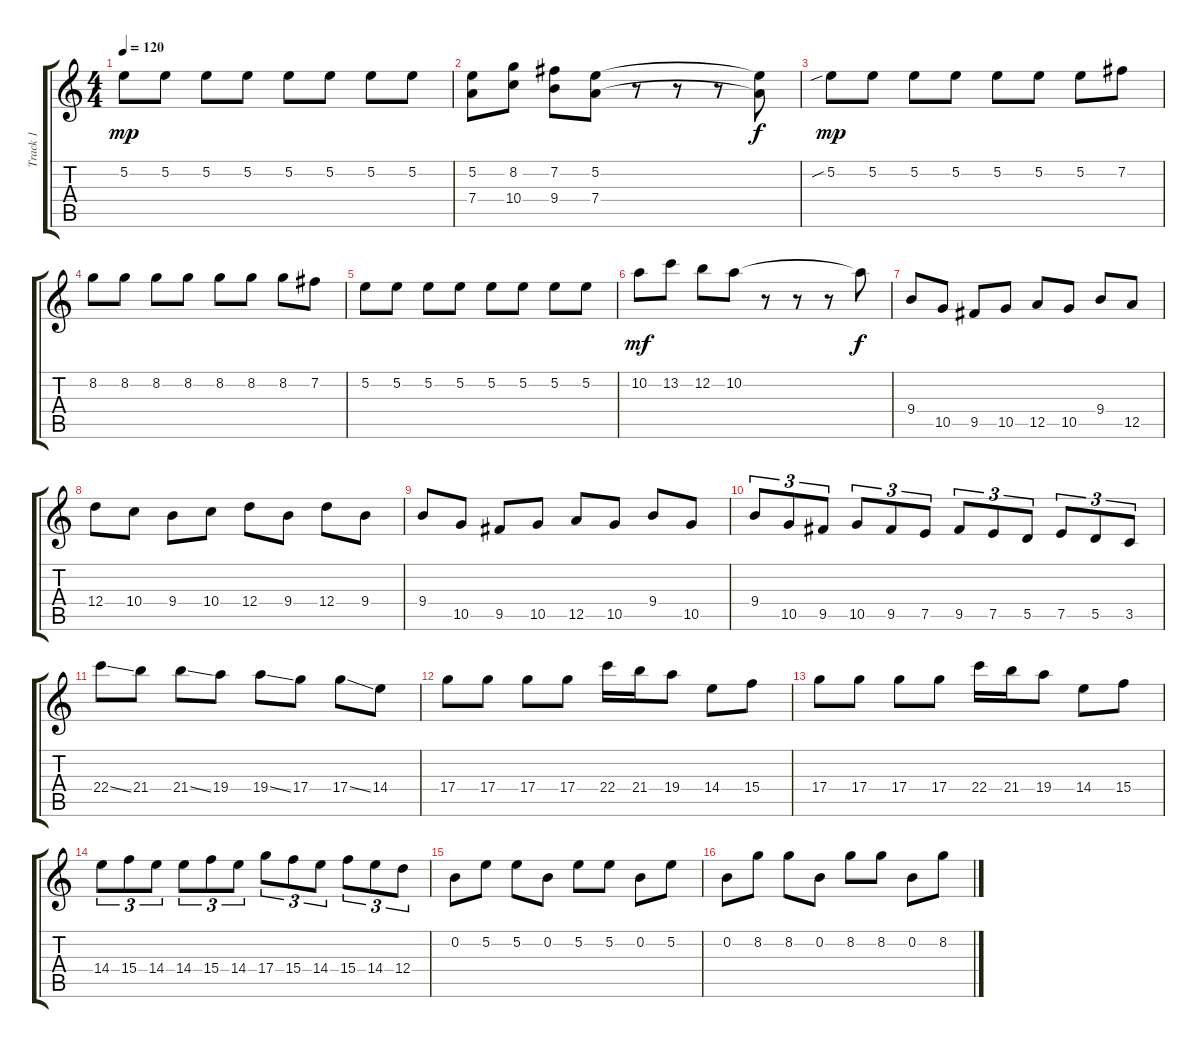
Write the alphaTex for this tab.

\track ("Track 1" "Track 1") {instrument distortionguitar}
\staff {score tabs}
\tuning (E4 B3 G3 D3 A2 E2) {hide}
\ts (4 4)
\tempo 120
\clef g2
\ks c
5.2.8{dy mp} 5.2.8 5.2.8 5.2.8 5.2.8 5.2.8 5.2.8 5.2.8 |
(5.2 7.4).8 (8.2 10.4).8 (7.2 9.4).8 (5.2 7.4).8 r.8 r.8 r.8 (5.2{t} 7.4{t}).8{dy f} |
5.2{sib}.8{dy mp} 5.2.8 5.2.8 5.2.8 5.2.8 5.2.8 5.2.8 7.2.8 |
8.2.8 8.2.8 8.2.8 8.2.8 8.2.8 8.2.8 8.2.8 7.2.8 |
5.2.8 5.2.8 5.2.8 5.2.8 5.2.8 5.2.8 5.2.8 5.2.8 |
10.2.8{dy mf} 13.2.8 12.2.8 10.2.8 r.8 r.8 r.8 10.2{t}.8{dy f} |
9.4.8 10.5.8 9.5.8 10.5.8 12.5.8 10.5.8 9.4.8 12.5.8 |
12.4.8 10.4.8 9.4.8 10.4.8 12.4.8 9.4.8 12.4.8 9.4.8 |
9.4.8 10.5.8 9.5.8 10.5.8 12.5.8 10.5.8 9.4.8 10.5.8 |
9.4.8{tu (3 2)} 10.5.8{tu (3 2)} 9.5.8{tu (3 2)} 10.5.8{tu (3 2)} 9.5.8{tu (3 2)} 7.5.8{tu (3 2)} 9.5.8{tu (3 2)} 7.5.8{tu (3 2)} 5.5.8{tu (3 2)} 7.5.8{tu (3 2)} 5.5.8{tu (3 2)} 3.5.8{tu (3 2)} |
22.4{ss}.8 21.4.8 21.4{ss}.8 19.4.8 19.4{ss}.8 17.4.8 17.4{ss}.8 14.4.8 |
17.4.8 17.4.8 17.4.8 17.4.8 22.4.16 21.4.16 19.4.8 14.4.8 15.4.8 |
17.4.8 17.4.8 17.4.8 17.4.8 22.4.16 21.4.16 19.4.8 14.4.8 15.4.8 |
14.4.8{tu (3 2)} 15.4.8{tu (3 2)} 14.4.8{tu (3 2)} 14.4.8{tu (3 2)} 15.4.8{tu (3 2)} 14.4.8{tu (3 2)} 17.4.8{tu (3 2)} 15.4.8{tu (3 2)} 14.4.8{tu (3 2)} 15.4.8{tu (3 2)} 14.4.8{tu (3 2)} 12.4.8{tu (3 2)} |
0.2.8 5.2.8 5.2.8 0.2.8 5.2.8 5.2.8 0.2.8 5.2.8 |
0.2.8 8.2.8 8.2.8 0.2.8 8.2.8 8.2.8 0.2.8 8.2.8
